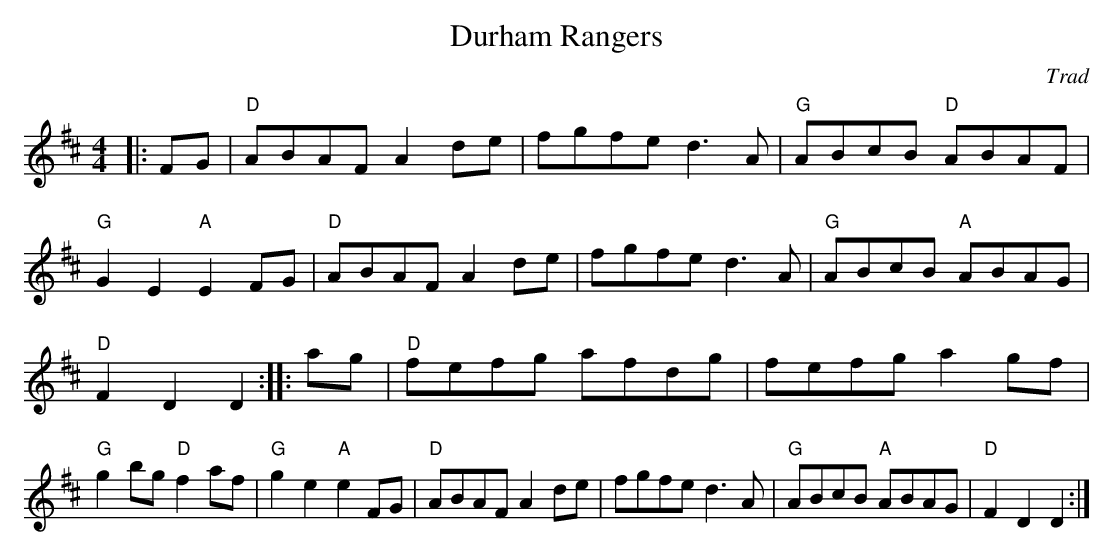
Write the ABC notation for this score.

X:1
T:Durham Rangers
C:Trad
M:4/4
L:1/8
E:12
K:D
|:FG|"D"ABAF A2 de|fgfe d3 A|"G"ABcB "D"ABAF|"G"G2 E2 "A"E2 FG|"D"ABAF A2 de|\
fgfe d3 A|"G"ABcB "A"ABAG|"D"F2 D2 D2::ag|"D"fefg afdg|fefg a2 gf|\
"G"g2 bg "D"f2 af|"G"g2 e2 "A"e2 FG|"D"ABAF A2 de|fgfe d3 A|\
"G"ABcB "A"ABAG|"D"F2 D2 D2:|**
